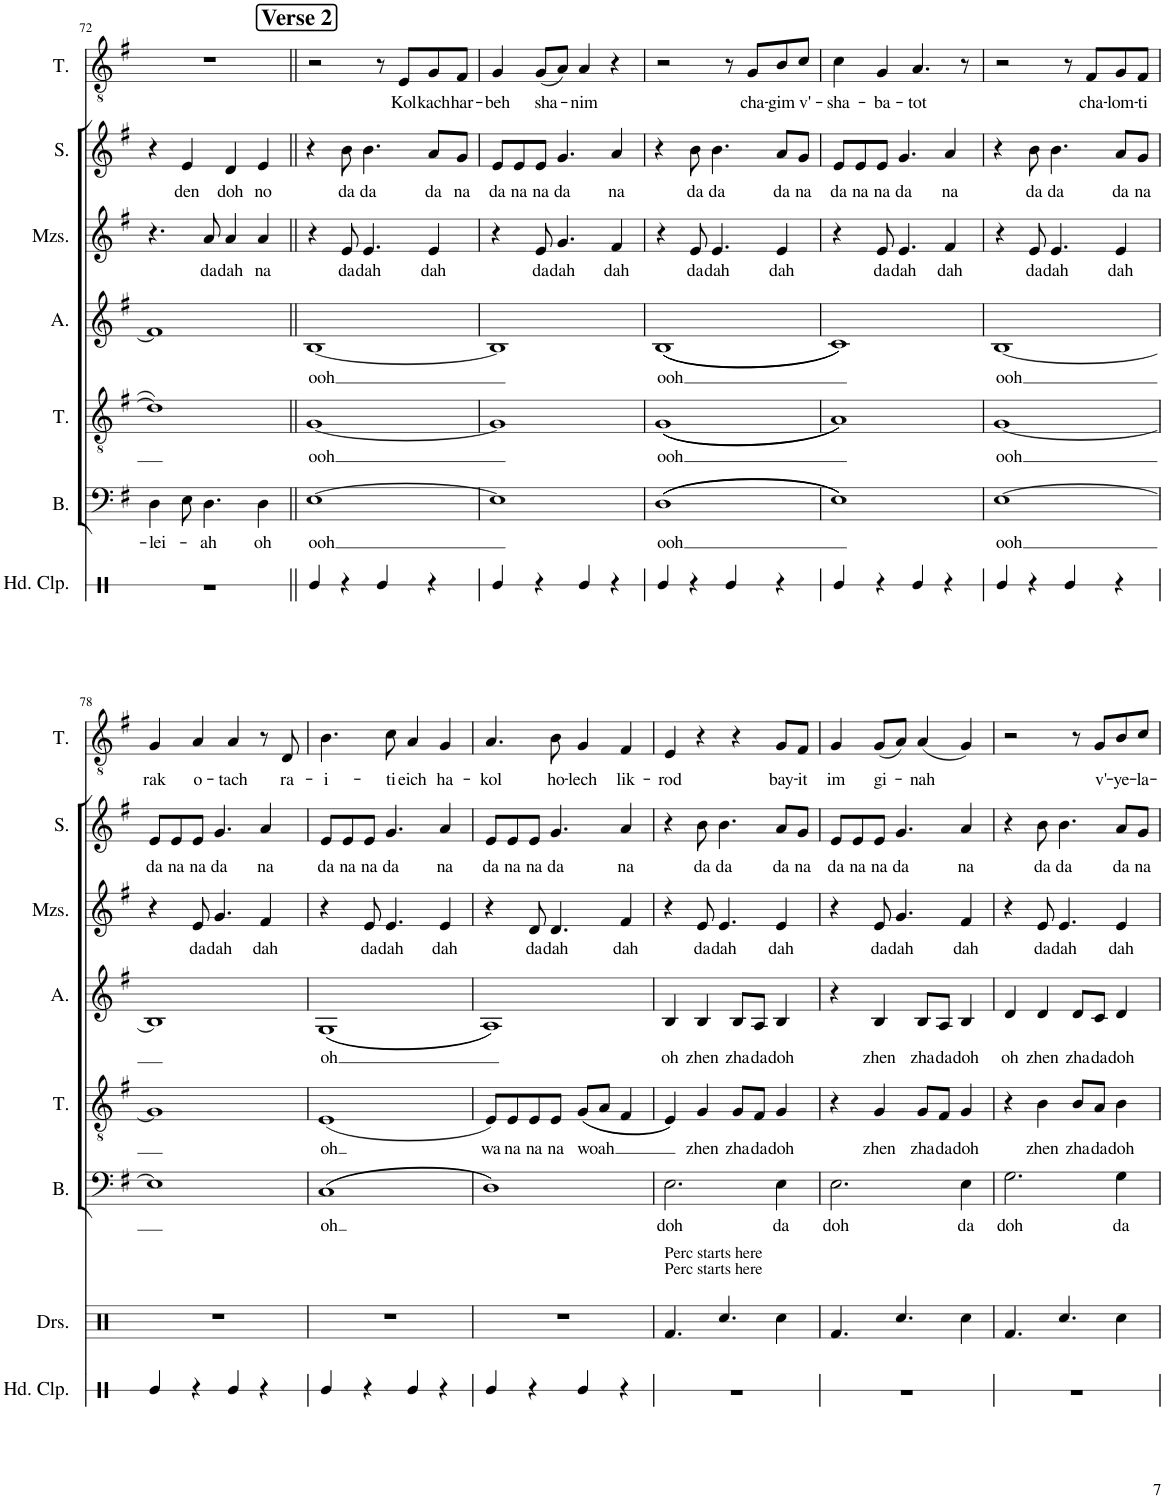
**kern	**text	**kern	**text	**kern	**text	**kern	**text	**kern	**text	**kern	**text
*part6	*part6	*part5	*part5	*part4	*part4	*part3	*part3	*part2	*part2	*part1	*part1
*staff6	*staff6	*staff5	*staff5	*staff4	*staff4	*staff3	*staff3	*staff2	*staff2	*staff1	*staff1
*I"Bass	*	*I"Tenor	*	*I"Alto	*	*I"Mezzo-soprano	*	*I"Soprano	*	*I"Tenor	*
*I'B.	*	*I'T.	*	*I'A.	*	*I'Mzs.	*	*I'S.	*	*I'T.	*
!!LO:PB:g=z
*clefF4	*	*clefGv2	*	*clefG2	*	*clefG2	*	*clefG2	*	*clefGv2	*
*k[f#]	*	*k[f#]	*	*k[f#]	*	*k[f#]	*	*k[f#]	*	*k[f#]	*
*M4/4	*	*M4/4	*	*M4/4	*	*M4/4	*	*M4/4	*	*M4/4	*
*met(c)	*	*met(c)	*	*met(c)	*	*met(c)	*	*met(c)	*	*met(c)	*
=72	=72	=72	=72	=72	=72	=72	=72	=72	=72	=72	=72
!	!LO:LY:b	!	!	!	!	!	!	!	!	!	!
4D\	-lei-	1d]	.	1f#]	.	4.r	.	4r	.	1r	.
!	!	!	!	!	!	!	!	!	!LO:LY:b	!	!
8E\	.	.	.	.	.	.	.	4e/	den	.	.
!	!LO:LY:b	!	!	!	!	!	!LO:LY:b	!	!	!	!
4.D\	-ah	.	.	.	.	8a/	da	.	.	.	.
!	!	!	!	!	!	!	!LO:LY:b	!	!LO:LY:b	!	!
.	.	.	.	.	.	4a/	dah	4d/	doh	.	.
!	!LO:LY:b	!	!	!	!	!	!LO:LY:b	!	!LO:LY:b	!	!
4D\	oh	.	.	.	.	4a/	na	4e/	no	.	.
!!LO:REH:place=s1:a:B:cj:fs=14:t=Verse 2
=73||	=73||	=73||	=73||	=73||	=73||	=73||	=73||	=73||	=73||	=73||	=73||
!	!LO:LY:b	!	!LO:LY:b	!	!LO:LY:b	!	!	!	!	!	!
[1E	ooh	[1G	ooh	[1B	ooh	4r	.	4r	.	2r	.
!	!	!	!	!	!	!	!LO:LY:b	!	!LO:LY:b	!	!
.	.	.	.	.	.	8e/	da	8b\	da	.	.
!	!	!	!	!	!	!	!LO:LY:b	!	!LO:LY:b	!	!
.	.	.	.	.	.	4.e/	dah	4.b\	da	.	.
.	.	.	.	.	.	.	.	.	.	8r	.
!	!	!	!	!	!	!	!	!	!	!	!LO:LY:b
.	.	.	.	.	.	.	.	.	.	8E/L	Kol
!	!	!	!	!	!	!	!LO:LY:b	!	!LO:LY:b	!	!LO:LY:b
.	.	.	.	.	.	4e/	dah	8a/L	da	8G/	kach
!	!	!	!	!	!	!	!	!	!LO:LY:b	!	!LO:LY:b
.	.	.	.	.	.	.	.	8g/J	na	8F#/J	har-
=74	=74	=74	=74	=74	=74	=74	=74	=74	=74	=74	=74
!	!	!	!	!	!	!	!	!	!LO:LY:b	!	!LO:LY:b
1E]	.	1G]	.	1B]	.	4r	.	8e/L	da	4G/	-beh
!	!	!	!	!	!	!	!	!	!LO:LY:b	!	!
.	.	.	.	.	.	.	.	8e/	na	.	.
!	!	!	!	!	!	!	!LO:LY:b	!	!LO:LY:b	!	!LO:LY:b
.	.	.	.	.	.	8e/	da	8e/J	na	(8G/L	sha-
!	!	!	!	!	!	!	!LO:LY:b	!	!LO:LY:b	!	!
.	.	.	.	.	.	4.g/	dah	4.g/	da	8A/J)	.
!	!	!	!	!	!	!	!	!	!	!	!LO:LY:b
.	.	.	.	.	.	.	.	.	.	4A/	-nim
!	!	!	!	!	!	!	!LO:LY:b	!	!LO:LY:b	!	!
.	.	.	.	.	.	4f#/	dah	4a/	na	4r	.
=75	=75	=75	=75	=75	=75	=75	=75	=75	=75	=75	=75
!	!LO:LY:b	!	!LO:LY:b	!	!LO:LY:b	!	!	!	!	!	!
(((1D	ooh	(((1G	ooh	(((1B	ooh	4r	.	4r	.	2r	.
!	!	!	!	!	!	!	!LO:LY:b	!	!LO:LY:b	!	!
.	.	.	.	.	.	8e/	da	8b\	da	.	.
!	!	!	!	!	!	!	!LO:LY:b	!	!LO:LY:b	!	!
.	.	.	.	.	.	4.e/	dah	4.b\	da	.	.
.	.	.	.	.	.	.	.	.	.	8r	.
!	!	!	!	!	!	!	!	!	!	!	!LO:LY:b
.	.	.	.	.	.	.	.	.	.	8G/L	cha-
!	!	!	!	!	!	!	!LO:LY:b	!	!LO:LY:b	!	!LO:LY:b
.	.	.	.	.	.	4e/	dah	8a/L	da	8B/	-gim
!	!	!	!	!	!	!	!	!	!LO:LY:b	!	!LO:LY:b
.	.	.	.	.	.	.	.	8g/J	na	8c/J	v'-
=76	=76	=76	=76	=76	=76	=76	=76	=76	=76	=76	=76
!	!	!	!	!	!	!	!	!	!LO:LY:b	!	!LO:LY:b
1E)))	.	1A)))	.	1c)))	.	4r	.	8e/L	da	4c\	-sha-
!	!	!	!	!	!	!	!	!	!LO:LY:b	!	!
.	.	.	.	.	.	.	.	8e/	na	.	.
!	!	!	!	!	!	!	!LO:LY:b	!	!LO:LY:b	!	!LO:LY:b
.	.	.	.	.	.	8e/	da	8e/J	na	4G/	-ba-
!	!	!	!	!	!	!	!LO:LY:b	!	!LO:LY:b	!	!
.	.	.	.	.	.	4.e/	dah	4.g/	da	.	.
!	!	!	!	!	!	!	!	!	!	!	!LO:LY:b
.	.	.	.	.	.	.	.	.	.	4.A/	-tot
!	!	!	!	!	!	!	!LO:LY:b	!	!LO:LY:b	!	!
.	.	.	.	.	.	4f#/	dah	4a/	na	.	.
.	.	.	.	.	.	.	.	.	.	8r	.
=77	=77	=77	=77	=77	=77	=77	=77	=77	=77	=77	=77
!	!LO:LY:b	!	!LO:LY:b	!	!LO:LY:b	!	!	!	!	!	!
[1E	ooh	[1G	ooh	[1B	ooh	4r	.	4r	.	2r	.
!	!	!	!	!	!	!	!LO:LY:b	!	!LO:LY:b	!	!
.	.	.	.	.	.	8e/	da	8b\	da	.	.
!	!	!	!	!	!	!	!LO:LY:b	!	!LO:LY:b	!	!
.	.	.	.	.	.	4.e/	dah	4.b\	da	.	.
.	.	.	.	.	.	.	.	.	.	8r	.
!	!	!	!	!	!	!	!	!	!	!	!LO:LY:b
.	.	.	.	.	.	.	.	.	.	8F#/L	cha-
!	!	!	!	!	!	!	!LO:LY:b	!	!LO:LY:b	!	!LO:LY:b
.	.	.	.	.	.	4e/	dah	8a/L	da	8G/	-lom-
!	!	!	!	!	!	!	!	!	!LO:LY:b	!	!LO:LY:b
.	.	.	.	.	.	.	.	8g/J	na	8F#/J	-ti
!!LO:LB:g=z
=78	=78	=78	=78	=78	=78	=78	=78	=78	=78	=78	=78
!	!	!	!	!	!	!	!	!	!LO:LY:b	!	!LO:LY:b
1E]	.	1G]	.	1B]	.	4r	.	8e/L	da	4G/	rak
!	!	!	!	!	!	!	!	!	!LO:LY:b	!	!
.	.	.	.	.	.	.	.	8e/	na	.	.
!	!	!	!	!	!	!	!LO:LY:b	!	!LO:LY:b	!	!LO:LY:b
.	.	.	.	.	.	8e/	da	8e/J	na	4A/	o-
!	!	!	!	!	!	!	!LO:LY:b	!	!LO:LY:b	!	!
.	.	.	.	.	.	4.g/	dah	4.g/	da	.	.
!	!	!	!	!	!	!	!	!	!	!	!LO:LY:b
.	.	.	.	.	.	.	.	.	.	4A/	-tach
!	!	!	!	!	!	!	!LO:LY:b	!	!LO:LY:b	!	!
.	.	.	.	.	.	4f#/	dah	4a/	na	8r	.
!	!	!	!	!	!	!	!	!	!	!	!LO:LY:b
.	.	.	.	.	.	.	.	.	.	8D/	ra-
=79	=79	=79	=79	=79	=79	=79	=79	=79	=79	=79	=79
!	!LO:LY:b	!	!LO:LY:b	!	!LO:LY:b	!	!	!	!LO:LY:b	!	!LO:LY:b
((1C	oh	(1E	oh	((1G	oh	4r	.	8e/L	da	4.B\	-i-
!	!	!	!	!	!	!	!	!	!LO:LY:b	!	!
.	.	.	.	.	.	.	.	8e/	na	.	.
!	!	!	!	!	!	!	!LO:LY:b	!	!LO:LY:b	!	!
.	.	.	.	.	.	8e/	da	8e/J	na	.	.
!	!	!	!	!	!	!	!LO:LY:b	!	!LO:LY:b	!	!LO:LY:b
.	.	.	.	.	.	4.e/	dah	4.g/	da	8c\	-ti
!	!	!	!	!	!	!	!	!	!	!	!LO:LY:b
.	.	.	.	.	.	.	.	.	.	4A/	eich
!	!	!	!	!	!	!	!LO:LY:b	!	!LO:LY:b	!	!LO:LY:b
.	.	.	.	.	.	4e/	dah	4a/	na	4G/	ha-
=80	=80	=80	=80	=80	=80	=80	=80	=80	=80	=80	=80
!	!	!	!LO:LY:b	!	!	!	!	!	!LO:LY:b	!	!LO:LY:b
1D))	.	8E/L)	wa	1A))	.	4r	.	8e/L	da	4.A/	-kol
!	!	!	!LO:LY:b	!	!	!	!	!	!LO:LY:b	!	!
.	.	8E/	na	.	.	.	.	8e/	na	.	.
!	!	!	!LO:LY:b	!	!	!	!LO:LY:b	!	!LO:LY:b	!	!
.	.	8E/	na	.	.	8d/	da	8e/J	na	.	.
!	!	!	!LO:LY:b	!	!	!	!LO:LY:b	!	!LO:LY:b	!	!LO:LY:b
.	.	8E/J	na	.	.	4.d/	dah	4.g/	da	8B\	ho-
!	!	!	!LO:LY:b	!	!	!	!	!	!	!	!LO:LY:b
.	.	((8G/L	woah	.	.	.	.	.	.	4G/	-lech
.	.	8A/J	.	.	.	.	.	.	.	.	.
!	!	!	!	!	!	!	!LO:LY:b	!	!LO:LY:b	!	!LO:LY:b
.	.	4F#/	.	.	.	4f#/	dah	4a/	na	4F#/	lik-
=81	=81	=81	=81	=81	=81	=81	=81	=81	=81	=81	=81
!	!LO:LY:b	!	!	!	!LO:LY:b	!	!	!	!	!	!LO:LY:b
2.E\	doh	4E/))	.	4B/	oh	4r	.	4r	.	4E/	-rod
!	!	!	!LO:LY:b	!	!LO:LY:b	!	!LO:LY:b	!	!LO:LY:b	!	!
.	.	4G/	zhen	4B/	zhen	8e/	da	8b\	da	4r	.
!	!	!	!	!	!	!	!LO:LY:b	!	!LO:LY:b	!	!
.	.	.	.	.	.	4.e/	dah	4.b\	da	.	.
!	!	!	!LO:LY:b	!	!LO:LY:b	!	!	!	!	!	!
.	.	8G/L	zha	8B/L	zha	.	.	.	.	4r	.
!	!	!	!LO:LY:b	!	!LO:LY:b	!	!	!	!	!	!
.	.	8F#/J	da	8A/J	da	.	.	.	.	.	.
!	!LO:LY:b	!	!LO:LY:b	!	!LO:LY:b	!	!LO:LY:b	!	!LO:LY:b	!	!LO:LY:b
4E\	da	4G/	doh	4B/	doh	4e/	dah	8a/L	da	8G/L	-bay-
!	!	!	!	!	!	!	!	!	!LO:LY:b	!	!LO:LY:b
.	.	.	.	.	.	.	.	8g/J	na	8F#/J	-it
=82	=82	=82	=82	=82	=82	=82	=82	=82	=82	=82	=82
!	!LO:LY:b	!	!	!	!	!	!	!	!LO:LY:b	!	!LO:LY:b
2.E\	doh	4r	.	4r	.	4r	.	8e/L	da	4G/	im
!	!	!	!	!	!	!	!	!	!LO:LY:b	!	!
.	.	.	.	.	.	.	.	8e/	na	.	.
!	!	!	!LO:LY:b	!	!LO:LY:b	!	!LO:LY:b	!	!LO:LY:b	!	!LO:LY:b
.	.	4G/	zhen	4B/	zhen	8e/	da	8e/J	na	(8G/L	gi-
!	!	!	!	!	!	!	!LO:LY:b	!	!LO:LY:b	!	!
.	.	.	.	.	.	4.g/	dah	4.g/	da	8A/J)	.
!	!	!	!LO:LY:b	!	!LO:LY:b	!	!	!	!	!	!LO:LY:b
.	.	8G/L	zha	8B/L	zha	.	.	.	.	(4A/	-nah
!	!	!	!LO:LY:b	!	!LO:LY:b	!	!	!	!	!	!
.	.	8F#/J	da	8A/J	da	.	.	.	.	.	.
!	!LO:LY:b	!	!LO:LY:b	!	!LO:LY:b	!	!LO:LY:b	!	!LO:LY:b	!	!
4E\	da	4G/	doh	4B/	doh	4f#/	dah	4a/	na	4G/)	.
=83	=83	=83	=83	=83	=83	=83	=83	=83	=83	=83	=83
!	!LO:LY:b	!	!	!	!LO:LY:b	!	!	!	!	!	!
2.G\	doh	4r	.	4d/	oh	4r	.	4r	.	2r	.
!	!	!	!LO:LY:b	!	!LO:LY:b	!	!LO:LY:b	!	!LO:LY:b	!	!
.	.	4B\	zhen	4d/	zhen	8e/	da	8b\	da	.	.
!	!	!	!	!	!	!	!LO:LY:b	!	!LO:LY:b	!	!
.	.	.	.	.	.	4.e/	dah	4.b\	da	.	.
!	!	!	!LO:LY:b	!	!LO:LY:b	!	!	!	!	!	!
.	.	8B/L	zha	8d/L	zha	.	.	.	.	8r	.
!	!	!	!LO:LY:b	!	!LO:LY:b	!	!	!	!	!	!LO:LY:b
.	.	8A/J	da	8c/J	da	.	.	.	.	8G/L	v'-
!	!LO:LY:b	!	!LO:LY:b	!	!LO:LY:b	!	!LO:LY:b	!	!LO:LY:b	!	!LO:LY:b
4G\	da	4B\	doh	4d/	doh	4e/	dah	8a/L	da	8B/	-ye-
!	!	!	!	!	!	!	!	!	!LO:LY:b	!	!LO:LY:b
.	.	.	.	.	.	.	.	8g/J	na	8c/J	-la-
=	=	=	=	=	=	=	=	=	=	=	=
*-	*-	*-	*-	*-	*-	*-	*-	*-	*-	*-	*-
